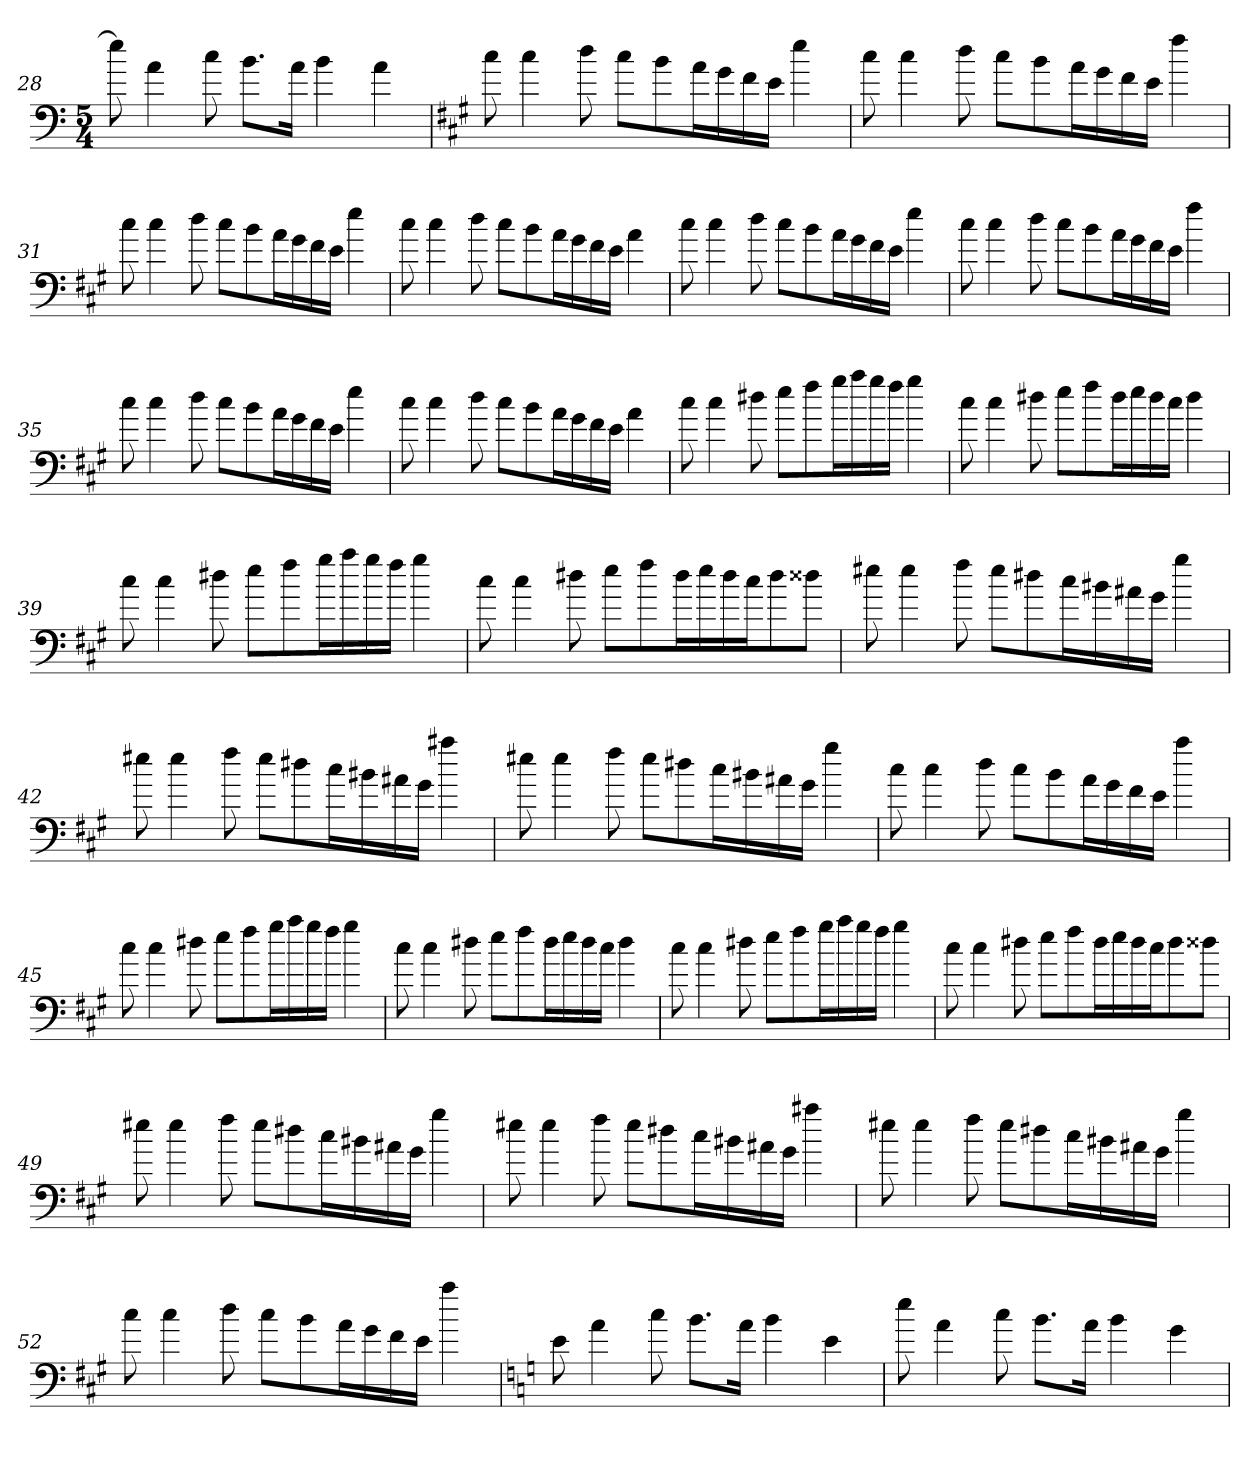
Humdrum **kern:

**kern
*part1
*staff1
*clefF4
*k[]
*C:
*M5/4
=28
8ee]
4a
8cc
8.b\L
16a\Jk
4b
4a
=29
*k[f#c#g#]
*A:
8cc#
4cc#
8dd
8cc#\L
8b\
16a\L
16g#\
16f#\
16e\JJ
4ee
=30
8cc#
4cc#
8dd
8cc#\L
8b\
16a\L
16g#\
16f#\
16e\JJ
4ff#
=31
8cc#
4cc#
8dd
8cc#\L
8b\
16a\L
16g#\
16f#\
16e\JJ
4ee
=32
8cc#
4cc#
8dd
8cc#\L
8b\
16a\L
16g#\
16f#\
16e\JJ
4a
=33
8cc#
4cc#
8dd
8cc#\L
8b\
16a\L
16g#\
16f#\
16e\JJ
4ee
=34
8cc#
4cc#
8dd
8cc#\L
8b\
16a\L
16g#\
16f#\
16e\JJ
4ff#
=35
8cc#
4cc#
8dd
8cc#\L
8b\
16a\L
16g#\
16f#\
16e\JJ
4ee
=36
8cc#
4cc#
8dd
8cc#\L
8b\
16a\L
16g#\
16f#\
16e\JJ
4a
=37
8cc#
4cc#
8dd#X
8ee\L
8ff#\
16gg#\L
16aa\
16gg#\
16ff#\JJ
4gg#
=38
8cc#
4cc#
8dd#X
8ee\L
8ff#\
16dd#\L
16ee\
16dd#\
16cc#\JJ
4dd#
=39
8cc#
4cc#
8dd#X
8ee\L
8ff#\
16gg#\L
16aa\
16gg#\
16ff#\JJ
4gg#
=40
8cc#
4cc#
8dd#X
8ee\L
8ff#\
16dd#\L
16ee\
16dd#\
16cc#\J
8dd#\
8dd##X\J
=41
8ee#X
4ee#
8ff#
8ee#\L
8dd#X\
16cc#\L
16b#X\
16a#X\
16g#\JJ
4gg#
=42
8ee#X
4ee#
8ff#
8ee#\L
8dd#X\
16cc#\L
16b#X\
16a#X\
16g#\JJ
4aa#X
=43
8ee#X
4ee#
8ff#
8ee#\L
8dd#X\
16cc#\L
16b#X\
16a#X\
16g#\JJ
4gg#
=44
8cc#
4cc#
8dd
8cc#\L
8b\
16a\L
16g#\
16f#\
16e\JJ
4aa
=45
8cc#
4cc#
8dd#X
8ee\L
8ff#\
16gg#\L
16aa\
16gg#\
16ff#\JJ
4gg#
=46
8cc#
4cc#
8dd#X
8ee\L
8ff#\
16dd#\L
16ee\
16dd#\
16cc#\JJ
4dd#
=47
8cc#
4cc#
8dd#X
8ee\L
8ff#\
16gg#\L
16aa\
16gg#\
16ff#\JJ
4gg#
=48
8cc#
4cc#
8dd#X
8ee\L
8ff#\
16dd#\L
16ee\
16dd#\
16cc#\J
8dd#\
8dd##X\J
=49
8ee#X
4ee#
8ff#
8ee#\L
8dd#X\
16cc#\L
16b#X\
16a#X\
16g#\JJ
4gg#
=50
8ee#X
4ee#
8ff#
8ee#\L
8dd#X\
16cc#\L
16b#X\
16a#X\
16g#\JJ
4aa#X
=51
8ee#X
4ee#
8ff#
8ee#\L
8dd#X\
16cc#\L
16b#X\
16a#X\
16g#\JJ
4gg#
=52
8cc#
4cc#
8dd
8cc#\L
8b\
16a\L
16g#\
16f#\
16e\JJ
4aa
=53
*k[]
*C:
8e
4a
8cc
8.b\L
16a\Jk
4b
4e
=54
8ee
4a
8cc
8.b\L
16a\Jk
4b
4g
=
*-
